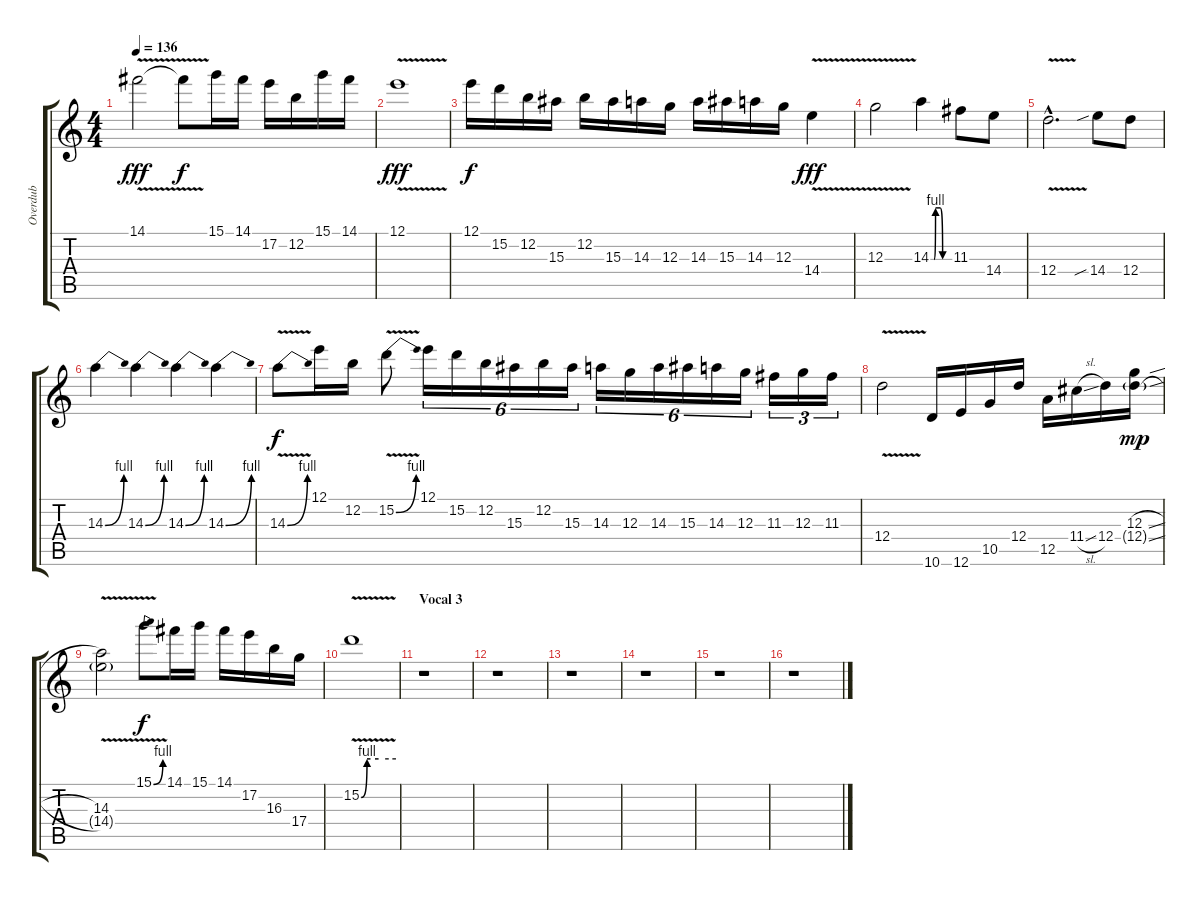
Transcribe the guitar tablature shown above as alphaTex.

\track ("Overdub" "Overdub") {instrument acousticbass}
\staff {score tabs}
\tuning (E4 B3 G3 D3 A2 E2) {hide}
\ts (4 4)
\tempo 136
\clef g2
\ks c
14.1{v}.2{dy fff} 14.1{t}.8{dy f} 15.1.16 14.1.16 17.2.16 12.2.16 15.1.16 14.1.16 |
12.1{v}.1{dy fff} |
12.1.16{dy f} 15.2.16 12.2.16 15.3.16 12.2.16 15.3.16 14.3.16 12.3.16 14.3.16 15.3.16 14.3.16 12.3.16 14.4{v}.4{dy fff} |
12.3{v}.2 14.3{be (custom 0 0 10 0 15 4 30 4 38 0 45 0 60 0)}.4 11.3.8 14.4.8 |
12.4{v hac}.2{d} 14.4{sib}.8 12.4.8 |
14.3{be (bend 0 0 60 4)}.4 14.3{be (bend 0 0 60 4)}.4 14.3{be (bend 0 0 60 4)}.4 14.3{be (bend 0 0 60 4)}.4 |
14.3{be (bend 0 0 60 4) v}.8{dy f} 12.1.16 12.2.16 15.2{be (bend 0 0 60 4) v}.8 12.1.16{tu (6 4)} 15.2.16{tu (6 4)} 12.2.16{tu (6 4)} 15.3.16{tu (6 4)} 12.2.16{tu (6 4)} 15.3.16{tu (6 4)} 14.3.16{tu (6 4)} 12.3.16{tu (6 4)} 14.3.16{tu (6 4)} 15.3.16{tu (6 4)} 14.3.16{tu (6 4)} 12.3.16{tu (6 4)} 11.3.16{tu (3 2)} 12.3.16{tu (3 2)} 11.3.16{tu (3 2)} |
12.4{v}.2 10.6.16{instrument lead5charang} 12.6.16 10.5.16 12.4.16 12.5.16 11.4{sl}.16 12.4.16 (12.3{sl} 12.4{sl g}).16{dy mp} |
(14.3{v} 14.4{g}).2 15.1{be (bend 0 0 60 4) v}.8{dy f} 14.1.16 15.1.16 14.1.16 17.2.16 16.3.16 17.4.16 |
15.2{be (custom 0 0 10 4 16 4 30 4 60 4) v}.1 |
\section ("" "Vocal 3")
r.1 |
r.1 |
r.1 |
r.1 |
r.1 |
r.1
